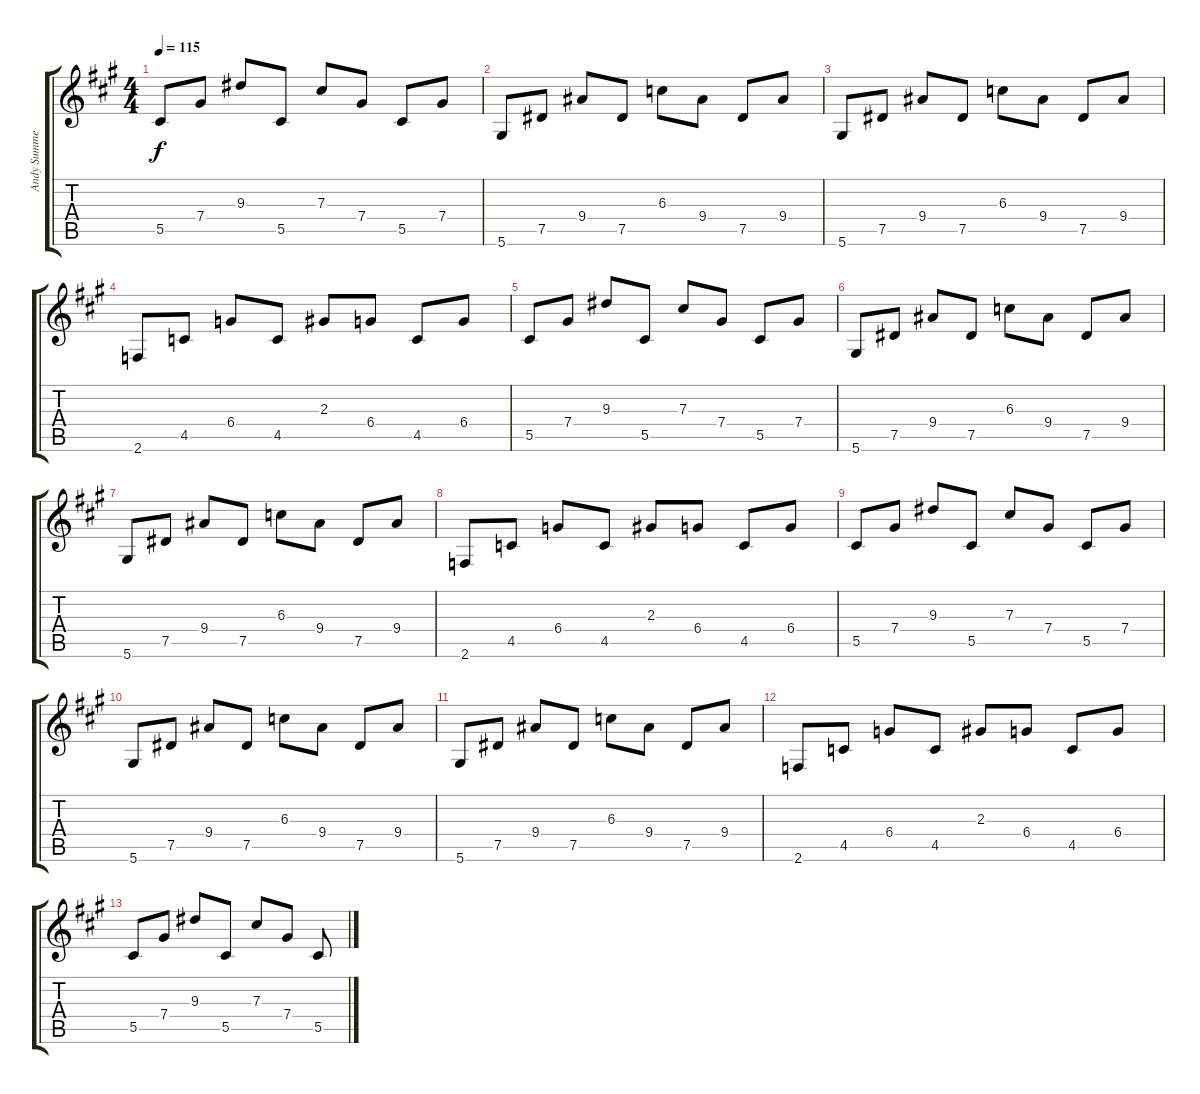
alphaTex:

\track ("Andy Summers (Chorus)" "Andy Summe") {instrument electricguitarclean}
\staff {score tabs}
\tuning (Eb4 Bb3 Gb3 Db3 Ab2 Eb2) {hide}
\ts (4 4)
\tempo 115
\clef g2
\ks a
5.5.8{dy f} 7.4.8 9.3.8 5.5.8 7.3.8 7.4.8 5.5.8 7.4.8 |
5.6.8 7.5.8 9.4.8 7.5.8 6.3.8 9.4.8 7.5.8 9.4.8 |
5.6.8 7.5.8 9.4.8 7.5.8 6.3.8 9.4.8 7.5.8 9.4.8 |
2.6.8 4.5.8 6.4.8 4.5.8 2.3.8 6.4.8 4.5.8 6.4.8 |
5.5.8 7.4.8 9.3.8 5.5.8 7.3.8 7.4.8 5.5.8 7.4.8 |
5.6.8 7.5.8 9.4.8 7.5.8 6.3.8 9.4.8 7.5.8 9.4.8 |
5.6.8 7.5.8 9.4.8 7.5.8 6.3.8 9.4.8 7.5.8 9.4.8 |
2.6.8 4.5.8 6.4.8 4.5.8 2.3.8 6.4.8 4.5.8 6.4.8 |
5.5.8 7.4.8 9.3.8 5.5.8 7.3.8 7.4.8 5.5.8 7.4.8 |
5.6.8 7.5.8 9.4.8 7.5.8 6.3.8 9.4.8 7.5.8 9.4.8 |
5.6.8 7.5.8 9.4.8 7.5.8 6.3.8 9.4.8 7.5.8 9.4.8 |
2.6.8 4.5.8 6.4.8 4.5.8 2.3.8 6.4.8 4.5.8 6.4.8 |
5.5.8 7.4.8 9.3.8 5.5.8 7.3.8 7.4.8 5.5.8
